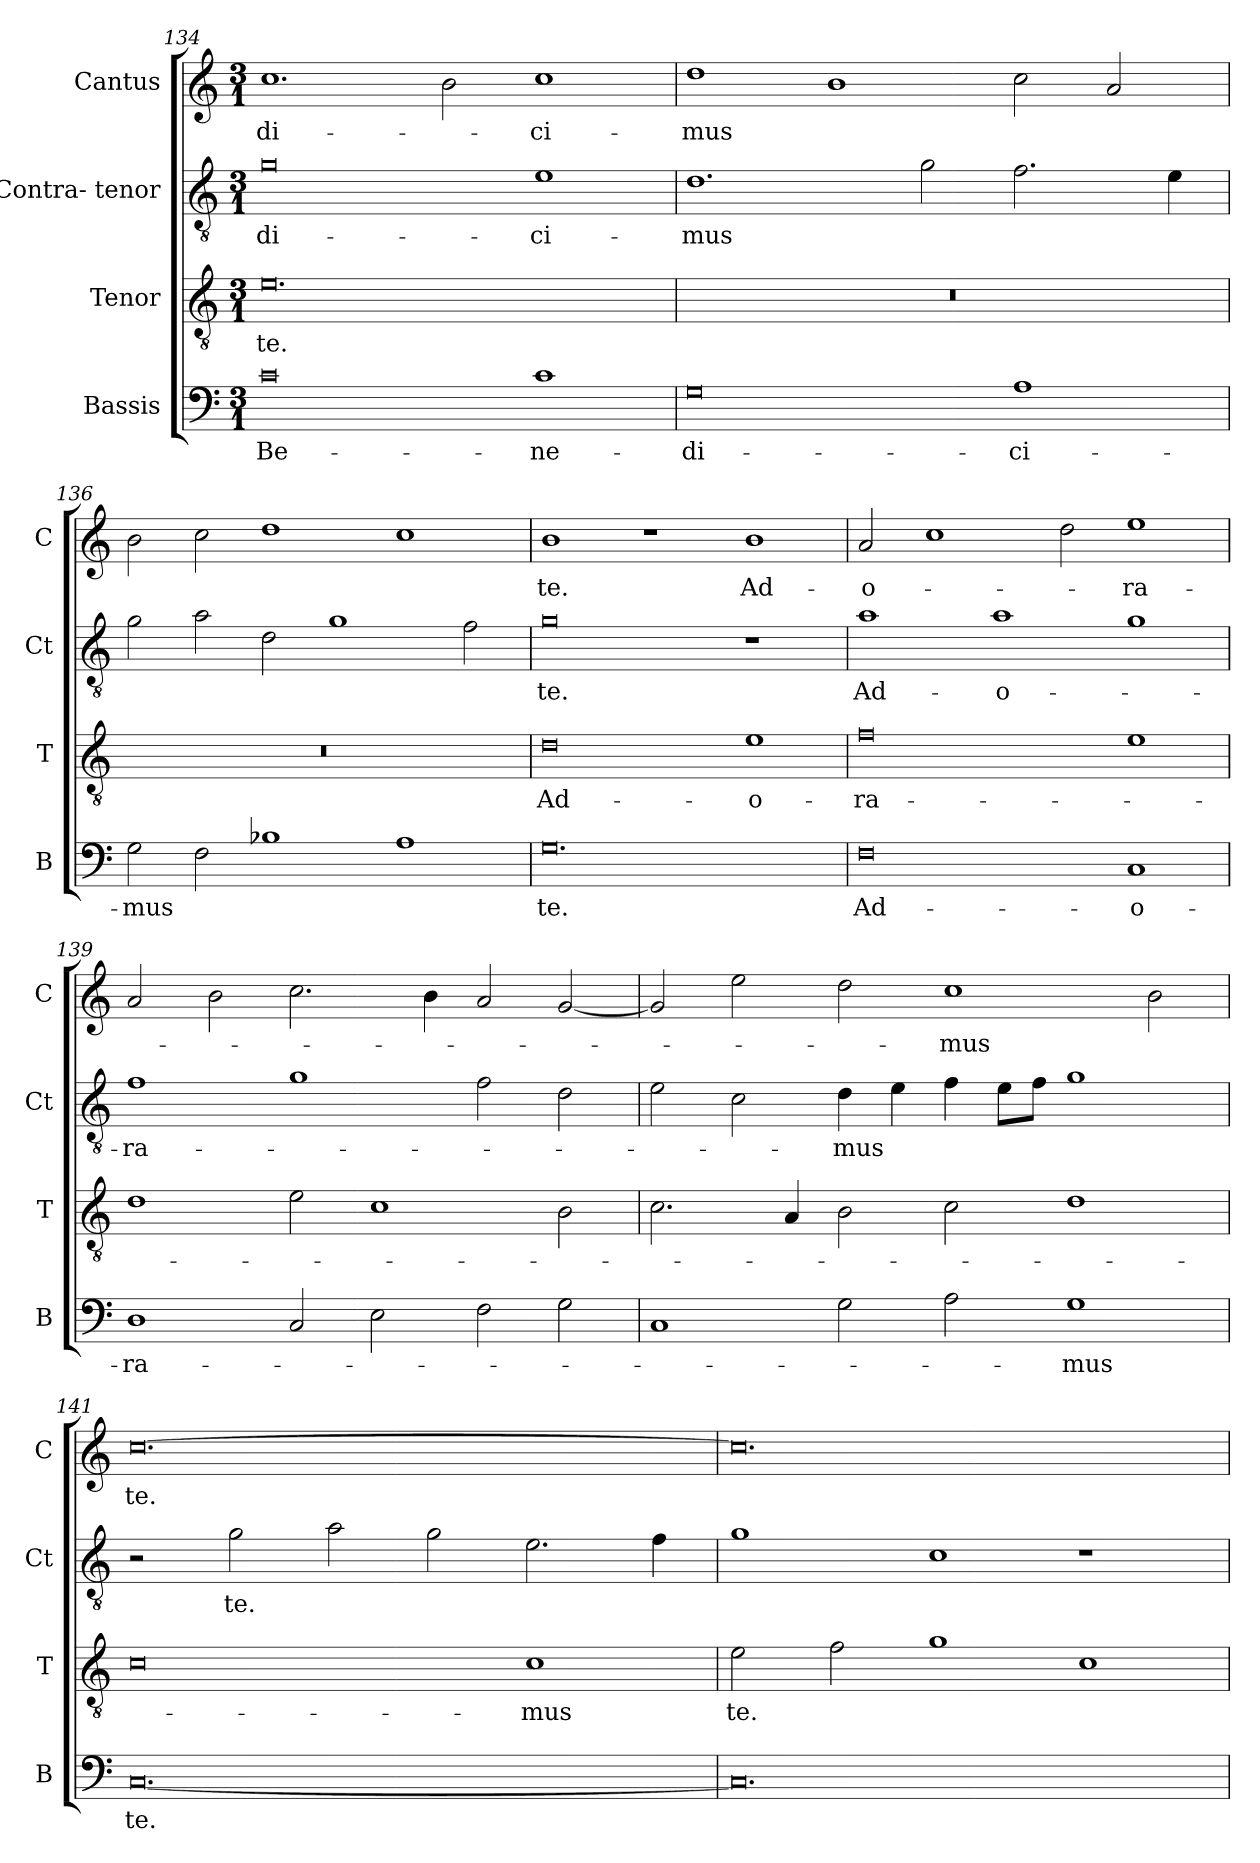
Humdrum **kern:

**kern	**text	**kern	**text	**kern	**text	**kern	**text
*part4	*part4	*part3	*part3	*part2	*part2	*part1	*part1
*staff4	*staff4	*staff3	*staff3	*staff2	*staff2	*staff1	*staff1
*I"Bassis	*	*I"Tenor	*	*I"Contra- tenor	*	*I"Cantus	*
*I'B	*	*I'T	*	*I'Ct	*	*I'C	*
*clefF4	*	*clefGv2	*	*clefGv2	*	*clefG2	*
*k[]	*	*k[]	*	*k[]	*	*k[]	*
*C:	*	*C:	*	*C:	*	*C:	*
*M3/1	*	*M3/1	*	*M3/1	*	*M3/1	*
=134	=134	=134	=134	=134	=134	=134	=134
!	!LO:LY:b	!	!LO:LY:b	!	!LO:LY:b	!	!LO:LY:b
0c	Be-	0.e	te.	0g	-di-	1.cc	-di-
.	.	.	.	.	.	2b\	.
!	!LO:LY:b	!	!	!	!LO:LY:b	!	!LO:LY:b
1c	-ne-	.	.	1e	-ci-	1cc	-ci-
=135	=135	=135	=135	=135	=135	=135	=135
!	!LO:LY:b	!	!	!	!LO:LY:b	!	!LO:LY:b
0G	-di-	0.r	.	1.d	-mus	1dd	-mus
.	.	.	.	.	.	1b	.
.	.	.	.	2g\	.	.	.
!	!LO:LY:b	!	!	!	!	!	!
1A	-ci-	.	.	2.f\	.	2cc\	.
.	.	.	.	.	.	2a/	.
.	.	.	.	4e\	.	.	.
=136	=136	=136	=136	=136	=136	=136	=136
!	!LO:LY:b	!	!	!	!	!	!
2G\	-mus	0.r	.	2g\	.	2b\	.
2F\	.	.	.	2a\	.	2cc\	.
1B-X	.	.	.	2d\	.	1dd	.
.	.	.	.	1g	.	.	.
1A	.	.	.	.	.	1cc	.
.	.	.	.	2f\	.	.	.
=137	=137	=137	=137	=137	=137	=137	=137
!	!LO:LY:b	!	!LO:LY:b	!	!LO:LY:b	!	!LO:LY:b
0.G	te.	0d	Ad-	0g	te.	1b	te.
.	.	.	.	.	.	1r	.
!	!	!	!LO:LY:b	!	!	!	!LO:LY:b
.	.	1e	-o-	1r	.	1b	Ad-
=138	=138	=138	=138	=138	=138	=138	=138
!	!LO:LY:b	!	!LO:LY:b	!	!LO:LY:b	!	!LO:LY:b
0F	Ad-	0f	-ra-	1a	Ad-	2a/	-o-
.	.	.	.	.	.	1cc	.
!	!	!	!	!	!LO:LY:b	!	!
.	.	.	.	1a	-o-	.	.
.	.	.	.	.	.	2dd\	.
!	!LO:LY:b	!	!	!	!	!	!LO:LY:b
1C	-o-	1e	.	1g	.	1ee	-ra-
!!LO:LB:g=z
=139	=139	=139	=139	=139	=139	=139	=139
!	!LO:LY:b	!	!	!	!LO:LY:b	!	!
1D	-ra-	1d	.	1f	-ra-	2a/	.
.	.	.	.	.	.	2b\	.
2C/	.	2e\	.	1g	.	2.cc\	.
2E\	.	1c	.	.	.	.	.
.	.	.	.	.	.	4b\	.
2F\	.	.	.	2f\	.	2a/	.
2G\	.	2B\	.	2d\	.	[2g/	.
=140	=140	=140	=140	=140	=140	=140	=140
1C	.	2.c\	.	2e\	.	2g/]	.
.	.	.	.	2c\	.	2ee\	.
.	.	4A/	.	.	.	.	.
!	!	!	!	!	!LO:LY:b	!	!
2G\	.	2B\	.	4d\	-mus	2dd\	.
.	.	.	.	4e\	.	.	.
!	!	!	!	!	!	!	!LO:LY:b
2A\	.	2c\	.	4f\	.	1cc	-mus
.	.	.	.	8e\L	.	.	.
.	.	.	.	8f\J	.	.	.
!	!LO:LY:b	!	!	!	!	!	!
1G	-mus	1d	.	1g	.	.	.
.	.	.	.	.	.	2b\	.
=141	=141	=141	=141	=141	=141	=141	=141
!	!LO:LY:b	!	!	!	!	!	!LO:LY:b
[0.C	te.	0c	.	2r	.	[0.cc	te.
!	!	!	!	!	!LO:LY:b	!	!
.	.	.	.	2g\	te.	.	.
.	.	.	.	2a\	.	.	.
.	.	.	.	2g\	.	.	.
!	!	!	!LO:LY:b	!	!	!	!
.	.	1c	-mus	2.e\	.	.	.
.	.	.	.	4f\	.	.	.
=142	=142	=142	=142	=142	=142	=142	=142
!	!	!	!LO:LY:b	!	!	!	!
0.C]	.	2e\	te.	1g	.	0.cc]	.
.	.	2f\	.	.	.	.	.
.	.	1g	.	1c	.	.	.
.	.	1c	.	1r	.	.	.
=	=	=	=	=	=	=	=
*-	*-	*-	*-	*-	*-	*-	*-
